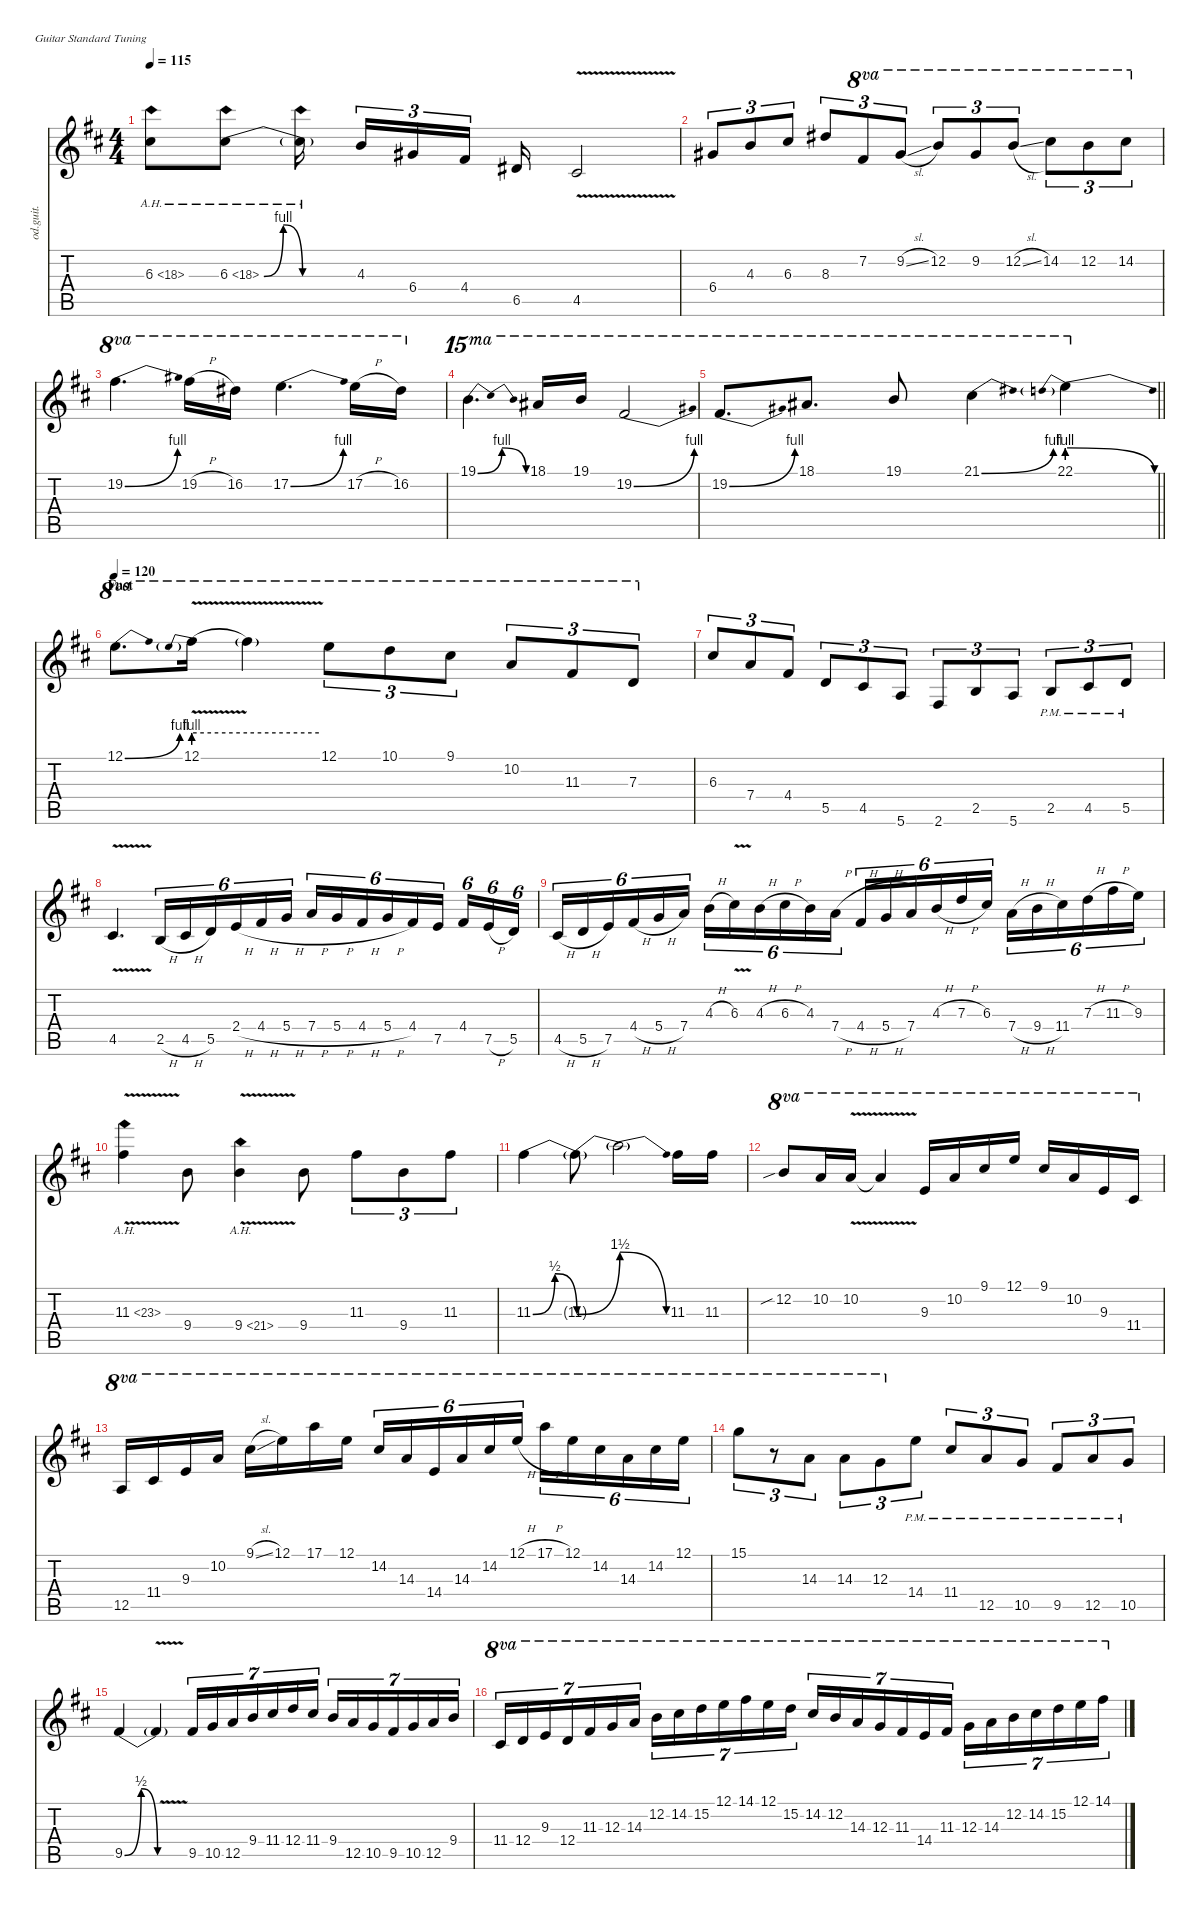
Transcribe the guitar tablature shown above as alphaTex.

\defaultSystemsLayout 4
\hideDynamics
\bracketExtendMode nobrackets
\track ("Jason Lead" "od.guit.") {solo instrument overdrivenguitar}
\staff {score tabs}
\tuning (E4 B3 G3 D3 A2 E2)
\ts (4 4)
\tempo 115
\clef g2
\ks bminor
6.3{ah 12 acc #}.8{dy f beam Down} 6.3{be (bendrelease 0 0 30 4 30 4 60 0) ah 12 acc #}.8{beam Down} 6.3{be (hold 0 0 60 0) ah 12 t acc #}.16{beam Down} 4.3{acc forcenatural}.16{tu (3 2) beam Up} 6.4{acc #}.16{tu (3 2) beam Up} 4.4{acc #}.16{tu (3 2) beam Up} 6.5{acc #}.16{beam Up} 4.5{v acc #}.2{beam Up} |
6.4{acc #}.8{tu (3 2) beam Up} 4.3{acc forcenatural}.8{tu (3 2) beam Up} 6.3{acc #}.8{tu (3 2) beam Up} 8.3{acc #}.8{tu (3 2) beam Up} 7.2{acc #}.8{tu (3 2) ot 8va beam Up} 9.2{sl acc #}.8{tu (3 2) ot 8va beam Up} 12.2{acc forcenatural}.8{tu (3 2) ot 8va beam Up} 9.2{acc #}.8{tu (3 2) ot 8va beam Up} 12.2{sl acc forcenatural}.8{tu (3 2) ot 8va beam Up} 14.2{acc #}.8{tu (3 2) ot 8va beam Down} 12.2{acc forcenatural}.8{tu (3 2) ot 8va beam Down} 14.2{acc #}.8{tu (3 2) ot 8va beam Down} |
19.2{be (bend 0 0 15 4) acc #}.4{d ot 8va beam Down} 19.2{h acc #}.16{ot 8va beam Down} 16.2{acc #}.16{ot 8va beam Down} 17.2{be (bend 0 0 15 4) acc forcenatural}.4{d ot 8va beam Down} 17.2{h acc forcenatural}.16{ot 8va beam Down} 16.2{acc #}.16{ot 8va beam Down} |
19.1{be (bendrelease 0 0 15 4 45 4 60 0) acc forcenatural}.4{d ot 15ma beam Down} 18.1{acc #}.16{ot 15ma beam Up} 19.1{acc forcenatural}.16{ot 15ma beam Up} 19.2{be (bend 0 0 15 4) acc #}.2{ot 15ma beam Up} |
\barLineRight lightlight
19.2{be (bend 0 0 15 4) acc #}.8{d ot 15ma beam Up} 18.1{acc #}.8{d ot 15ma beam Up} 19.1{acc forcenatural}.8{ot 15ma beam Up} 21.1{be (bend 0 0 15 4) acc #}.4{ot 15ma beam Down} 22.1{be (prebendrelease 0 4 60 0)}.4{ot 15ma beam Down} |
\section ("" "Fast")
\tempo 120
12.1{be (bend 0 0 15 4) acc forcenatural}.8{d ot 8va beam Down} 12.1{be (prebend 0 4 60 4) v}.16{ot 8va beam Down} 12.1{be (hold 0 4 60 4) t}.4{ot 8va beam Down} 12.1{acc forcenatural}.8{tu (3 2) ot 8va beam Down} 10.1{acc forcenatural}.8{tu (3 2) ot 8va beam Down} 9.1{acc #}.8{tu (3 2) ot 8va beam Down} 10.2{acc forcenatural}.8{tu (3 2) ot 8va beam Up} 11.3{acc #}.8{tu (3 2) ot 8va beam Up} 7.3{acc forcenatural}.8{tu (3 2) ot 8va beam Up} |
6.3{acc #}.8{tu (3 2) beam Up} 7.4{acc forcenatural}.8{tu (3 2) beam Up} 4.4{acc #}.8{tu (3 2) beam Up} 5.5{acc forcenatural}.8{tu (3 2) beam Up} 4.5{acc #}.8{tu (3 2) beam Up} 5.6{acc forcenatural}.8{tu (3 2) beam Up} 2.6{acc #}.8{tu (3 2) beam Up} 2.5{acc forcenatural}.8{tu (3 2) beam Up} 5.6{acc forcenatural}.8{tu (3 2) beam Up} 2.5{pm acc forcenatural}.8{tu (3 2) beam Up} 4.5{pm acc #}.8{tu (3 2) beam Up} 5.5{pm acc forcenatural}.8{tu (3 2) beam Up} |
4.5{v acc #}.4{d beam Up} 2.5{h acc forcenatural}.16{tu (6 4) beam Up} 4.5{h acc #}.16{tu (6 4) beam Up} 5.5{acc forcenatural}.16{tu (6 4) beam Up} 2.4{h acc forcenatural}.16{tu (6 4) beam Up} 4.4{h acc #}.16{tu (6 4) beam Up} 5.4{h acc forcenatural}.16{tu (6 4) beam Up} 7.4{h acc forcenatural}.16{tu (6 4) beam Up} 5.4{h acc forcenatural}.16{tu (6 4) beam Up} 4.4{h acc #}.16{tu (6 4) beam Up} 5.4{h acc forcenatural}.16{tu (6 4) beam Up} 4.4{acc #}.16{tu (6 4) beam Up} 7.5{acc forcenatural}.16{tu (6 4) beam Up} 4.4{acc #}.16{tu (6 4) beam Up} 7.5{h acc forcenatural}.16{tu (6 4) beam Up} 5.5{acc forcenatural}.16{tu (6 4) beam Up} |
4.5{h acc #}.16{tu (6 4) beam Up} 5.5{h acc forcenatural}.16{tu (6 4) beam Up} 7.5{acc forcenatural}.16{tu (6 4) beam Up} 4.4{h acc #}.16{tu (6 4) beam Up} 5.4{h acc forcenatural}.16{tu (6 4) beam Up} 7.4{acc forcenatural}.16{tu (6 4) beam Up} 4.3{h acc forcenatural}.16{tu (6 4) beam Down} 6.3{v acc #}.16{tu (6 4) beam Down} 4.3{h acc forcenatural}.16{tu (6 4) beam Down} 6.3{h acc #}.16{tu (6 4) beam Down} 4.3{acc forcenatural}.16{tu (6 4) beam Down} 7.4{h acc forcenatural}.16{tu (6 4) beam Down} 4.4{h acc #}.16{tu (6 4) beam Up} 5.4{h acc forcenatural}.16{tu (6 4) beam Up} 7.4{acc forcenatural}.16{tu (6 4) beam Up} 4.3{h acc forcenatural}.16{tu (6 4) beam Up} 7.3{h acc forcenatural}.16{tu (6 4) beam Up} 6.3{acc #}.16{tu (6 4) beam Up} 7.4{h acc forcenatural}.16{tu (6 4) beam Down} 9.4{h acc forcenatural}.16{tu (6 4) beam Down} 11.4{acc #}.16{tu (6 4) beam Down} 7.3{h acc forcenatural}.16{tu (6 4) beam Down} 11.3{h acc #}.16{tu (6 4) beam Down} 9.3{acc forcenatural}.16{tu (6 4) beam Down} |
11.3{ah 12 v acc #}.4{beam Down} 9.4{acc forcenatural}.8{beam Down} 9.4{ah 12 v acc forcenatural}.4{beam Down} 9.4{acc forcenatural}.8{beam Down} 11.3{acc #}.8{tu (3 2) beam Down} 9.4{acc forcenatural}.8{tu (3 2) beam Down} 11.3{acc #}.8{tu (3 2) beam Down} |
11.3{be (bendrelease 0 0 30 2 30 2 60 0) acc #}.4{beam Down} 11.3{be (bend 0 0 60 6) t acc #}.8{beam Down} 11.3{be (release 0 6 15 0) t}.2{beam Down} 11.3{acc #}.16{beam Down} 11.3{acc #}.16{beam Down} |
12.2{sib acc forcenatural}.8{ot 8va beam Up} 10.2{acc forcenatural}.16{ot 8va beam Up} 10.2{v acc forcenatural}.16{ot 8va beam Up} 10.2{v t acc forcenatural}.4{ot 8va beam Up} 9.3{acc forcenatural}.16{ot 8va beam Up} 10.2{acc forcenatural}.16{ot 8va beam Up} 9.1{acc #}.16{ot 8va beam Up} 12.1{acc forcenatural}.16{ot 8va beam Up} 9.1{acc #}.16{ot 8va beam Up} 10.2{acc forcenatural}.16{ot 8va beam Up} 9.3{acc forcenatural}.16{ot 8va beam Up} 11.4{acc #}.16{ot 8va beam Up} |
12.5{acc forcenatural}.16{ot 8va beam Up} 11.4{acc #}.16{ot 8va beam Up} 9.3{acc forcenatural}.16{ot 8va beam Up} 10.2{acc forcenatural}.16{ot 8va beam Up} 9.1{sl acc #}.16{ot 8va beam Down} 12.1{acc forcenatural}.16{ot 8va beam Down} 17.1{acc forcenatural}.16{ot 8va beam Down} 12.1{acc forcenatural}.16{ot 8va beam Down} 14.2{acc #}.16{tu (6 4) ot 8va beam Up} 14.3{acc forcenatural}.16{tu (6 4) ot 8va beam Up} 14.4{acc forcenatural}.16{tu (6 4) ot 8va beam Up} 14.3{acc forcenatural}.16{tu (6 4) ot 8va beam Up} 14.2{acc #}.16{tu (6 4) ot 8va beam Up} 12.1{h acc forcenatural}.16{tu (6 4) ot 8va beam Up} 17.1{h acc forcenatural}.16{tu (6 4) ot 8va beam Down} 12.1{acc forcenatural}.16{tu (6 4) ot 8va beam Down} 14.2{acc #}.16{tu (6 4) ot 8va beam Down} 14.3{acc forcenatural}.16{tu (6 4) ot 8va beam Down} 14.2{acc #}.16{tu (6 4) ot 8va beam Down} 12.1{acc forcenatural}.16{tu (6 4) ot 8va beam Down} |
15.1{acc forcenatural}.8{tu (3 2) ot 8va beam Down} r.8{tu (3 2) ot 8va beam Down} 14.3{acc forcenatural}.8{tu (3 2) ot 8va beam Down} 14.3{acc forcenatural}.8{tu (3 2) ot 8va beam Down} 12.3{acc forcenatural}.8{tu (3 2) ot 8va beam Down} 14.4{pm acc forcenatural}.8{tu (3 2) beam Down} 11.4{pm acc #}.8{tu (3 2) beam Up} 12.5{pm acc forcenatural}.8{tu (3 2) beam Up} 10.5{pm acc forcenatural}.8{tu (3 2) beam Up} 9.5{pm acc #}.8{tu (3 2) beam Up} 12.5{pm acc forcenatural}.8{tu (3 2) beam Up} 10.5{pm acc forcenatural}.8{tu (3 2) beam Up} |
9.5{be (bendrelease 0 0 30 2 30 2 60 0) acc #}.4{beam Up} 9.5{v t acc #}.4{beam Up} 9.5{acc #}.16{tu (7 4) beam Up} 10.5{acc forcenatural}.16{tu (7 4) beam Up} 12.5{acc forcenatural}.16{tu (7 4) beam Up} 9.4{acc forcenatural}.16{tu (7 4) beam Up} 11.4{acc #}.16{tu (7 4) beam Up} 12.4{acc forcenatural}.16{tu (7 4) beam Up} 11.4{acc #}.16{tu (7 4) beam Up} 9.4{acc forcenatural}.16{tu (7 4) beam Up} 12.5{acc forcenatural}.16{tu (7 4) beam Up} 10.5{acc forcenatural}.16{tu (7 4) beam Up} 9.5{acc #}.16{tu (7 4) beam Up} 10.5{acc forcenatural}.16{tu (7 4) beam Up} 12.5{acc forcenatural}.16{tu (7 4) beam Up} 9.4{acc forcenatural}.16{tu (7 4) beam Up} |
11.4{acc #}.16{tu (7 4) ot 8va beam Up} 12.4{acc forcenatural}.16{tu (7 4) ot 8va beam Up} 9.3{acc forcenatural}.16{tu (7 4) ot 8va beam Up} 12.4{acc forcenatural}.16{tu (7 4) ot 8va beam Up} 11.3{acc #}.16{tu (7 4) ot 8va beam Up} 12.3{acc forcenatural}.16{tu (7 4) ot 8va beam Up} 14.3{acc forcenatural}.16{tu (7 4) ot 8va beam Up} 12.2{acc forcenatural}.16{tu (7 4) ot 8va beam Down} 14.2{acc #}.16{tu (7 4) ot 8va beam Down} 15.2{acc forcenatural}.16{tu (7 4) ot 8va beam Down} 12.1{acc forcenatural}.16{tu (7 4) ot 8va beam Down} 14.1{acc #}.16{tu (7 4) ot 8va beam Down} 12.1{acc forcenatural}.16{tu (7 4) ot 8va beam Down} 15.2{acc forcenatural}.16{tu (7 4) ot 8va beam Down} 14.2{acc #}.16{tu (7 4) ot 8va beam Up} 12.2{acc forcenatural}.16{tu (7 4) ot 8va beam Up} 14.3{acc forcenatural}.16{tu (7 4) ot 8va beam Up} 12.3{acc forcenatural}.16{tu (7 4) ot 8va beam Up} 11.3{acc #}.16{tu (7 4) ot 8va beam Up} 14.4{acc forcenatural}.16{tu (7 4) ot 8va beam Up} 11.3{acc #}.16{tu (7 4) ot 8va beam Up} 12.3{acc forcenatural}.16{tu (7 4) ot 8va beam Down} 14.3{acc forcenatural}.16{tu (7 4) ot 8va beam Down} 12.2{acc forcenatural}.16{tu (7 4) ot 8va beam Down} 14.2{acc #}.16{tu (7 4) ot 8va beam Down} 15.2{acc forcenatural}.16{tu (7 4) ot 8va beam Down} 12.1{acc forcenatural}.16{tu (7 4) ot 8va beam Down} 14.1{acc #}.16{tu (7 4) ot 8va beam Down}
